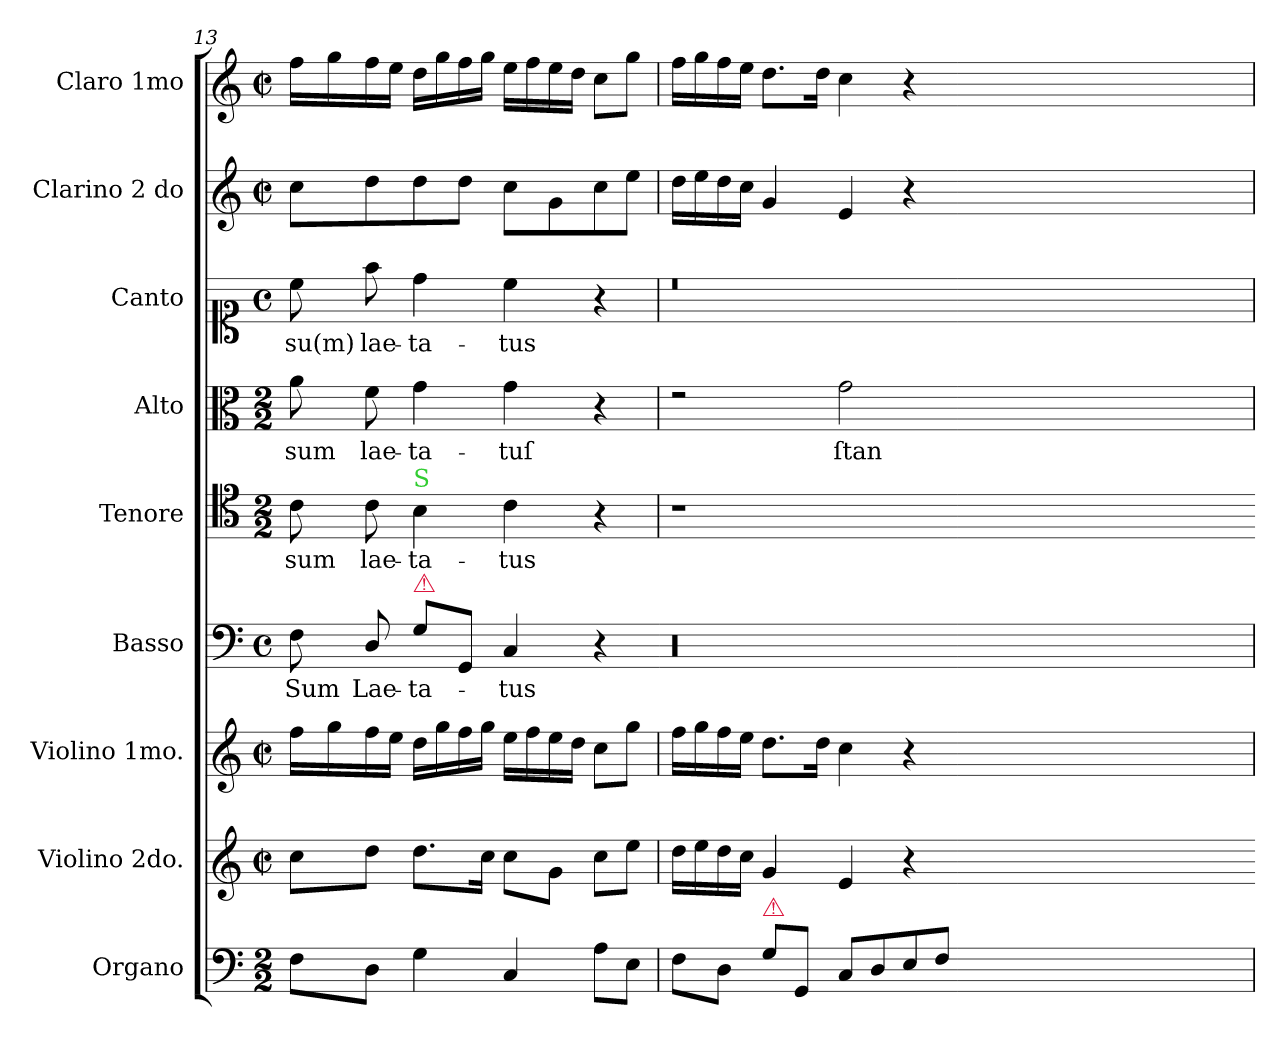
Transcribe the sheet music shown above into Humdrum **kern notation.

**kern	**kern	**kern	**kern	**text	**kern	**text	**kern	**text	**kern	**text	**kern	**kern
*part9	*part8	*part7	*part6	*part6	*part5	*part5	*part4	*part4	*part3	*part3	*part2	*part1
*staff9	*staff8	*staff7	*staff6	*staff6	*staff5	*staff5	*staff4	*staff4	*staff3	*staff3	*staff2	*staff1
*I"Organo	*I"Violino 2do.	*I"Violino 1mo.	*I"Basso	*	*I"Tenore	*	*I"Alto	*	*I"Canto	*	*I"Clarino 2 do	*I"Claro 1mo
*I'org	*I'vl 2	*I'vl 1	*I'B	*	*I'T	*	*I'A	*	*	*	*I'clno 2	*
*clefF4	*clefG2	*clefG2	*clefF4	*	*clefC4	*	*clefC3	*	*clefC1	*	*clefG2	*clefG2
*k[]	*k[]	*k[]	*k[]	*	*k[]	*	*k[]	*	*k[]	*	*k[]	*k[]
*M2/2	*M2/2	*M2/2	*M2/2	*	*M2/2	*	*M2/2	*	*M2/2	*	*M2/2	*M2/2
*	*met(c|)	*met(c|)	*met(c)	*	*	*	*	*	*met(c)	*	*met(c|)	*met(c|)
=13	=13	=13	=13	=13	=13	=13	=13	=13	=13	=13	=13	=13
8F\L	8cc\L	16ff\LL	8F\	Sum	8c\	sum	8a\	sum	8cc\	su(m)	8cc\L	16ff\LL
.	.	16gg\	.	.	.	.	.	.	.	.	.	16gg\
8D\J	8dd\J	16ff\	8D/	Lae-	8c\	lae-	8f\	lae-	8ff\	lae-	8dd\	16ff\
.	.	16ee\JJ	.	.	.	.	.	.	.	.	.	16ee\JJ
!	!	!	!	!	!LO:TX:a:color=limegreen:t=S	!	!	!	!	!	!	!
!	!	!	!LO:TX:a:color=crimson:t=⚠	!	!	!	!	!	!	!	!	!
4G\	8.dd\L	16dd\LL	8G\L	-ta-	4B\	-ta-	4g\	-ta-	4dd\	-ta-	8dd\	16dd\LL
.	.	16gg\	.	.	.	.	.	.	.	.	.	16gg\
.	.	16ff\	8GG/J	.	.	.	.	.	.	.	8dd\J	16ff\
.	16cc\Jk	16gg\JJ	.	.	.	.	.	.	.	.	.	16gg\JJ
4C/	8cc\L	16ee\LL	4C/	-tus	4c\	-tus	4g\	-tuſ	4cc\	-tus	8cc\L	16ee\LL
.	.	16ff\	.	.	.	.	.	.	.	.	.	16ff\
.	8g\J	16ee\	.	.	.	.	.	.	.	.	8g\	16ee\
.	.	16dd\JJ	.	.	.	.	.	.	.	.	.	16dd\JJ
8A\L	8cc\L	8cc\L	4r	.	4r	.	4r	.	4r	.	8cc\	8cc\L
8E\J	8ee\J	8gg\J	.	.	.	.	.	.	.	.	8ee\J	8gg\J
=14	=14	=14	=14-	=14	=14	=14	=14	=14	=14	=14	=14	=14
8F\L	16dd\LL	16ff\LL	00r	.	1r	.	2re	.	0rb	.	16dd\LL	16ff\LL
.	16ee\	16gg\	.	.	.	.	.	.	.	.	16ee\	16gg\
8D\J	16dd\	16ff\	.	.	.	.	.	.	.	.	16dd\	16ff\
.	16cc\JJ	16ee\JJ	.	.	.	.	.	.	.	.	16cc\JJ	16ee\JJ
!LO:TX:a:color=crimson:t=⚠	!	!	!	!	!	!	!	!	!	!	!	!
8G\L	4g/	8.dd\L	.	.	.	.	.	.	.	.	4g/	8.dd\L
8GG/J	.	.	.	.	.	.	.	.	.	.	.	.
.	.	16dd\Jk	.	.	.	.	.	.	.	.	.	16dd\Jk
8C/L	4e/	4cc\	.	.	.	.	2g\	ſtan-	.	.	4e/	4cc\
8D/	.	.	.	.	.	.	.	.	.	.	.	.
8E/	4r	4r	.	.	.	.	.	.	.	.	4r	4r
8F/J	.	.	.	.	.	.	.	.	.	.	.	.
0.ryy	0.ryy	0.ryy	.	.	0.ryy	.	0.ryy	.	.	.	0.ryy	0.ryy
.	.	.	.	.	.	.	.	.	0ryy	.	.	.
=	=-	=	=	=	=-	=	=	=	=	=	=	=
*-	*-	*-	*-	*-	*-	*-	*-	*-	*-	*-	*-	*-
